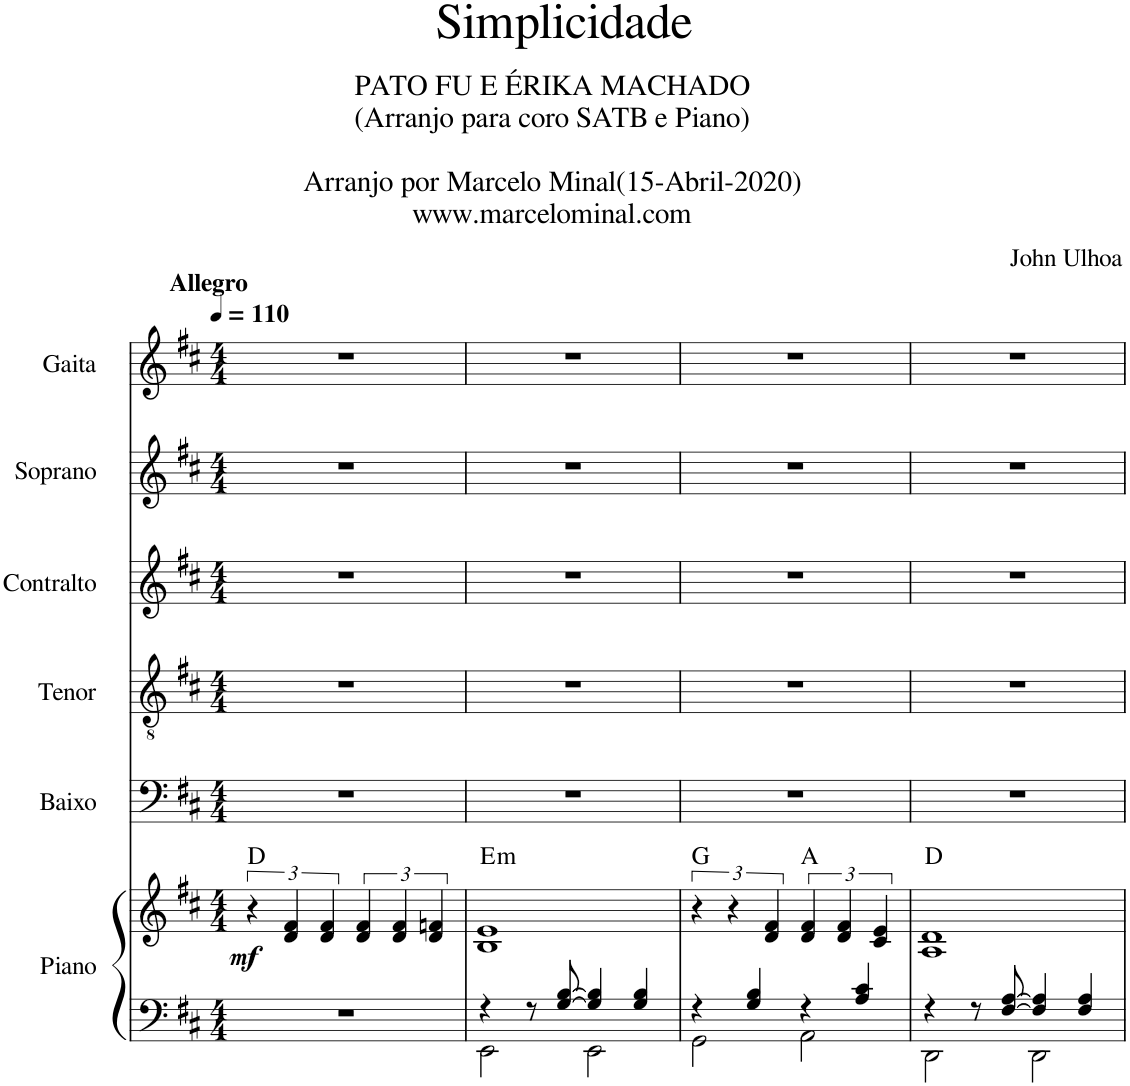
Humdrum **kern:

**kern	**kern	**dynam	**harte	**kern	**kern	**kern	**kern	**kern
*part6	*part6	*part6	*part6	*part5	*part4	*part3	*part2	*part1
*staff7	*staff6	*staff6/7	*	*staff5	*staff4	*staff3	*staff2	*staff1
*I"Piano	*	*	*	*I"Baixo	*I"Tenor	*I"Contralto	*I"Soprano	*I"Gaita
*I'Pno	*	*	*	*I'Bax.	*I'Ten.	*I'C.	*I'Sop.	*I'Gat.
*clefF4	*clefG2	*	*	*clefF4	*clefGv2	*clefG2	*clefG2	*clefG2
*k[f#c#]	*k[f#c#]	*	*	*k[f#c#]	*k[f#c#]	*k[f#c#]	*k[f#c#]	*k[f#c#]
*M4/4	*M4/4	*	*	*M4/4	*M4/4	*M4/4	*M4/4	*M4/4
*MM110	*MM110	*	*	*MM110	*MM110	*MM110	*MM110	*MM110
=1	=1	=1	=1	=1	=1	=1	=1	=1
!	!	!LO:DY:b	!	!	!	!	!	!
1r	6r	mf	D:maj	1r	1r	1r	1r	1r
.	6d/ 6f#/	.	.	.	.	.	.	.
.	6d/ 6f#/	.	.	.	.	.	.	.
.	6d/ 6f#/	.	.	.	.	.	.	.
.	6d/ 6f#/	.	.	.	.	.	.	.
.	6d/ 6fn/	.	.	.	.	.	.	.
=2	=2	=2	=2	=2	=2	=2	=2	=2
*^	*	*	*	*	*	*	*	*
!	!	!	!	!LO:H:kt=m	!	!	!	!	!LO:TX:a:B:t=Allegro
4r	2EE\	1B 1e	.	E:min	1r	1r	1r	1r	1r
8r	.	.	.	.	.	.	.	.	.
[8G/ [8B/	.	.	.	.	.	.	.	.	.
4G/] 4B/]	2EE\	.	.	.	.	.	.	.	.
4G/ 4B/	.	.	.	.	.	.	.	.	.
=3	=3	=3	=3	=3	=3	=3	=3	=3	=3
4r	2GG\	6r	.	G:maj	1r	1r	1r	1r	1r
.	.	6r	.	.	.	.	.	.	.
4G/ 4B/	.	.	.	.	.	.	.	.	.
.	.	6d/ 6f#/	.	.	.	.	.	.	.
4r	2AA\	6d/ 6f#/	.	A:maj	.	.	.	.	.
.	.	6d/ 6f#/	.	.	.	.	.	.	.
4A/ 4c#/	.	.	.	.	.	.	.	.	.
.	.	6c#/ 6e/	.	.	.	.	.	.	.
=4	=4	=4	=4	=4	=4	=4	=4	=4	=4
4r	2DD\	1A 1d	.	D:maj	1r	1r	1r	1r	1r
8r	.	.	.	.	.	.	.	.	.
[8F#/ [8A/	.	.	.	.	.	.	.	.	.
4F#/] 4A/]	2DD\	.	.	.	.	.	.	.	.
4F#/ 4A/	.	.	.	.	.	.	.	.	.
*v	*v	*	*	*	*	*	*	*	*
=	=	=	=	=	=	=	=	=
*-	*-	*-	*-	*-	*-	*-	*-	*-
